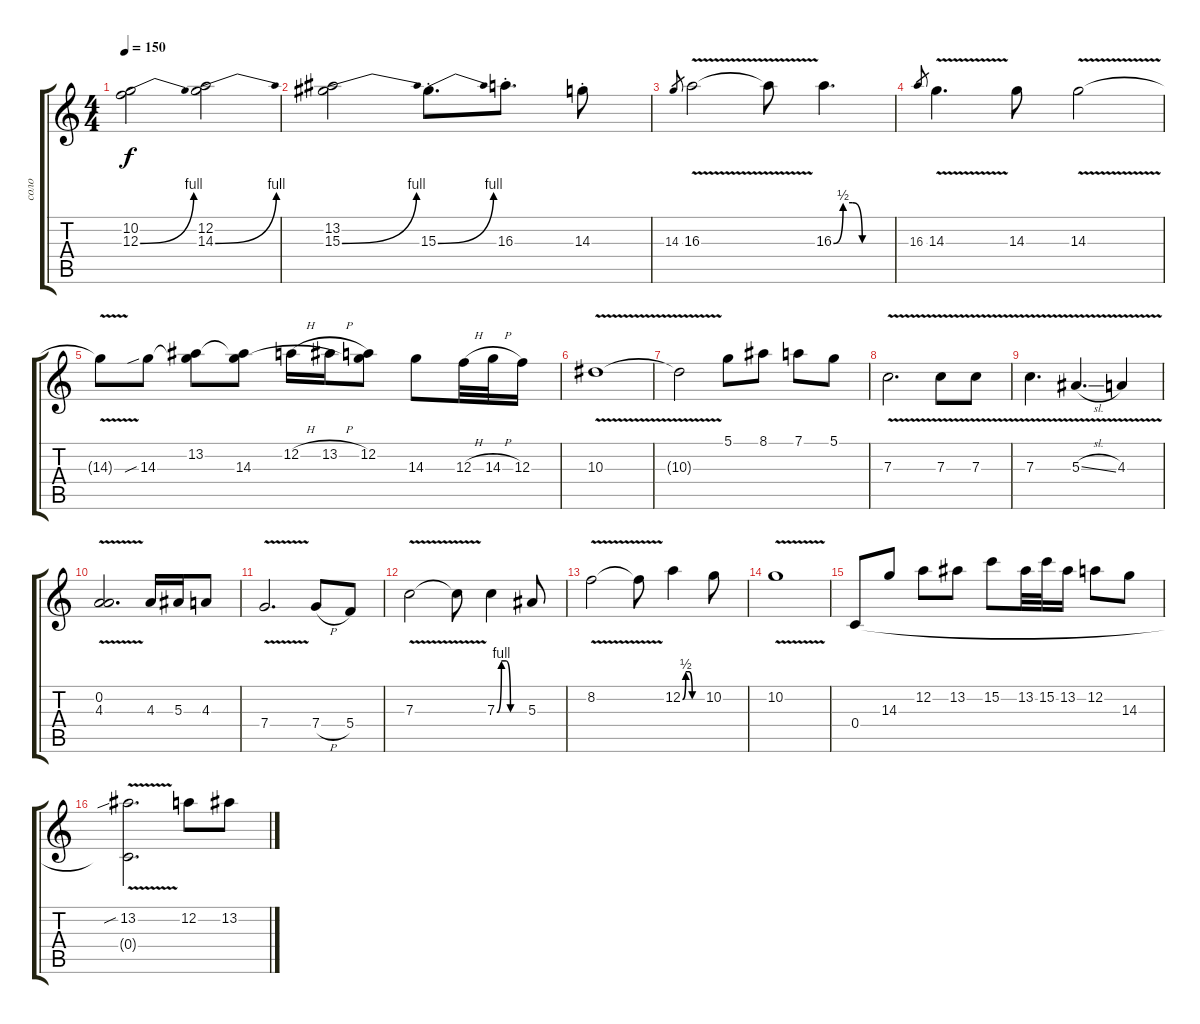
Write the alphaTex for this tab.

\track ("соло" "соло") {instrument distortionguitar}
\staff {score tabs}
\tuning (D4 A3 F3 C3 G2 D2) {hide}
\ts (4 4)
\tempo 150
\clef g2
\ks c
(10.2 12.3{be (bend 0 0 60 4)}).2{dy f} (12.2 14.3{be (bend 0 0 60 4)}).2 |
(13.2 15.3{be (bend 0 0 60 4)}).2 15.3{be (bend 0 0 60 4) st}.8{d} 16.3{st}.8{d} 14.3{st}.8 |
14.3.8{gr} 16.3{v}.2 16.3{t}.8 16.3{be (custom 0 0 10 2 20 2 30 0 60 0)}.4{d} |
16.3.8{gr} 14.3{v}.4{d} 14.3.8 14.3{v}.2 |
14.3{t}.8 14.3{sib}.8 (13.2 14.3{t}).8 (13.2{t} 14.3).8 12.2{h}.16 13.2{h}.16 (12.2 14.3{t}).8 14.3.8 12.3{h}.32 14.3{h}.32 12.3.16 |
10.3{v}.1 |
10.3{t}.2 5.1.8 8.1.8 7.1.8 5.1.8 |
7.3{v}.2{d} 7.3{v}.8 7.3{v}.8 |
7.3{v}.4{d} 5.3{v sl}.4{d} 4.3{v}.4 |
(0.2 4.3{v}).2{d} 4.3.16 5.3.16 4.3.8 |
7.4{v}.2{d} 7.4{h}.8 5.4.8 |
7.3{v}.2 7.3{t}.8 7.3{be (custom 0 0 10 4 20 4 30 0 60 0)}.4 5.3.8 |
8.2{v}.2 8.2{t}.8 12.2{be (custom 0 0 10 2 20 2 30 0 60 0)}.4 10.2.8 |
10.2{v}.1 |
0.4.8 14.3.8 12.2.8 13.2.8 15.2.8 13.2.32 15.2.32 13.2.16 12.2.8 14.3.8 |
(13.2{v sib} 0.4{t}).2{d} 12.2.8 13.2.8
